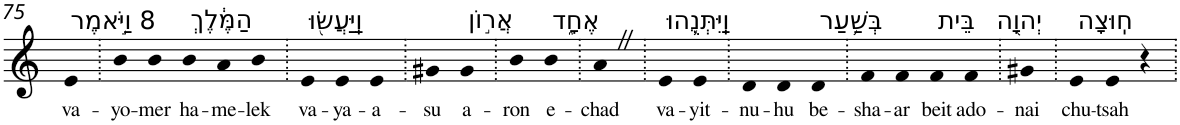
**kern	**text
*part1	*part1
*staff1	*staff1
*I"Piano	*
*I'Pno	*
!!LO:PB:g=z
*clefG2	*
*k[]	*
=75	=75
!LO:TX:a:t=8 וַיֹּ֣אמֶר	!
!	!LO:LY:b
4e	va-
=76.	=76.
!	!LO:LY:b
4b	-yo-
!	!LO:LY:b
4b	-mer
!LO:TX:a:t=הַמֶּ֔לֶךְ	!
!	!LO:LY:b
4b	ha-
!	!LO:LY:b
4a	-me-
!	!LO:LY:b
4b	-lek
=77.	=77.
!LO:TX:a:t=וַֽיַּעֲשׂ֖וּ	!
!	!LO:LY:b
4e	va-
!	!LO:LY:b
4e	-ya-
!	!LO:LY:b
4e	-a-
=78.	=78.
!	!LO:LY:b
4g#X	-su
!LO:TX:a:t=אֲר֣וֹן	!
!	!LO:LY:b
4g#	a-
=79.	=79.
!	!LO:LY:b
4b	-ron
!LO:TX:a:t=אֶחָ֑ד	!
!	!LO:LY:b
4b	e-
=80.	=80.
!	!LO:LY:b
4aZ	-chad
=81.	=81.
!LO:TX:a:t=וַֽיִּתְּנֻ֛הוּ	!
!	!LO:LY:b
4e	va-
!	!LO:LY:b
4e	-yit-
=82.	=82.
!	!LO:LY:b
4d	-nu-
!	!LO:LY:b
4d	-hu
!LO:TX:a:t=בְּשַׁ֥עַר	!
!	!LO:LY:b
4d	be-
=83.	=83.
!	!LO:LY:b
4f	-sha-
!	!LO:LY:b
4f	-ar
!LO:TX:a:t=בֵּית	!
!	!LO:LY:b
4f	beit
!LO:TX:a:t=יְהוָ֖ה	!
!	!LO:LY:b
4f	ado-
=84.	=84.
!	!LO:LY:b
4g#X	-nai
=85.	=85.
!LO:TX:a:t=חֽוּצָה	!
!	!LO:LY:b
4e	chu-
!	!LO:LY:b
4e	-tsah
4r	.
=.	=.
*-	*-
